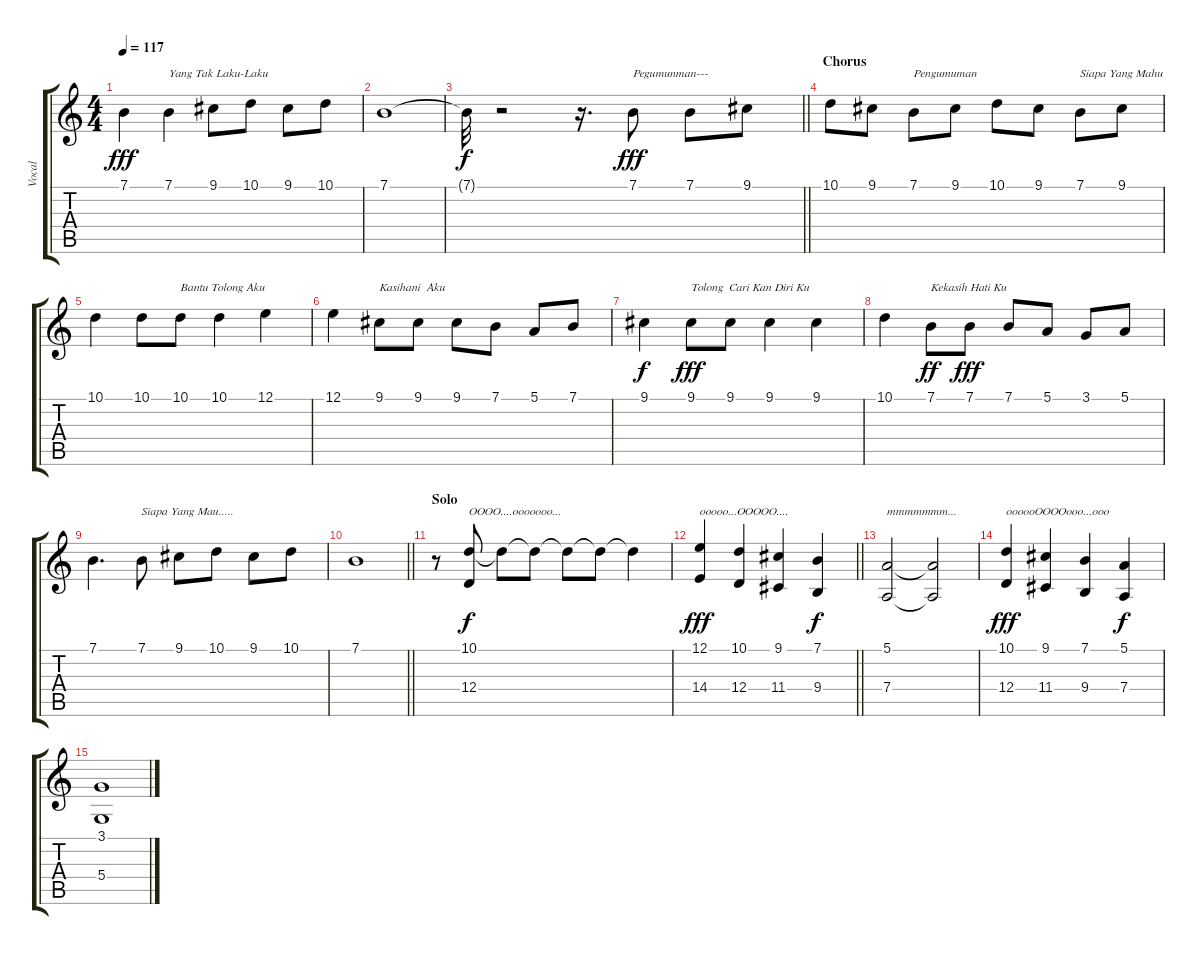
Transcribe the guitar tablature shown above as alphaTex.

\track ("Vocal" "Vocal") {instrument viola}
\staff {score tabs}
\tuning (E4 B3 G3 D3 A2 E2) {hide}
\ts (4 4)
\tempo 117
\clef g2
\ks c
7.1.4{dy fff} 7.1.4{txt "Yang Tak Laku-Laku"} 9.1.8 10.1.8 9.1.8 10.1.8 |
7.1.1 |
\barLineRight lightlight
7.1{t}.32{dy f} r.2 r.16{d} 7.1.8{txt "Pegumunman---" dy fff} 7.1.8 9.1.8 |
\section ("" "Chorus")
10.1.8 9.1.8 7.1.8{txt "Pengumuman"} 9.1.8 10.1.8 9.1.8 7.1.8{txt "Siapa Yang Mahu"} 9.1.8 |
10.1.4 10.1.8 10.1.8{txt "Bantu Tolong Aku"} 10.1.4 12.1.4 |
12.1.4 9.1.8{txt "Kasihani  Aku"} 9.1.8 9.1.8 7.1.8 5.1.8 7.1.8 |
9.1.4{dy f} 9.1.8{txt "Tolong  Cari Kan Diri Ku" dy fff} 9.1.8 9.1.4 9.1.4 |
10.1.4 7.1.8{txt "Kekasih Hati Ku" dy ff} 7.1.8{dy fff} 7.1.8 5.1.8 3.1.8 5.1.8 |
7.1.4{d} 7.1.8{txt "Siapa Yang Mau....."} 9.1.8 10.1.8 9.1.8 10.1.8 |
\barLineRight lightlight
7.1.1 |
\section ("" "Solo")
r.8{volume 13 instrument stringensemble1} (10.1 12.4).8{txt "OOOO....ooooooo..." dy f volume 15} 10.1{t}.8 10.1{t}.8{volume 13} 10.1{t}.8 10.1{t}.8{volume 10} 10.1{t}.4{volume 13} |
\barLineRight lightlight
(12.1 14.4).4{txt "ooooo...OOOOO...." dy fff volume 15} (10.1 12.4).4{volume 13} (9.1 11.4).4{volume 9} (7.1 9.4).4{dy f volume 13} |
(5.1 7.4).2{txt "mmmmmmm..." volume 13} (5.1{t} 7.4{t}).2 |
(10.1 12.4).4{txt "oooooOOOOooo...ooo" dy fff volume 13} (9.1 11.4).4{volume 10} (7.1 9.4).4{volume 13} (5.1 7.4).4{dy f volume 10} |
(3.1 5.4).1
